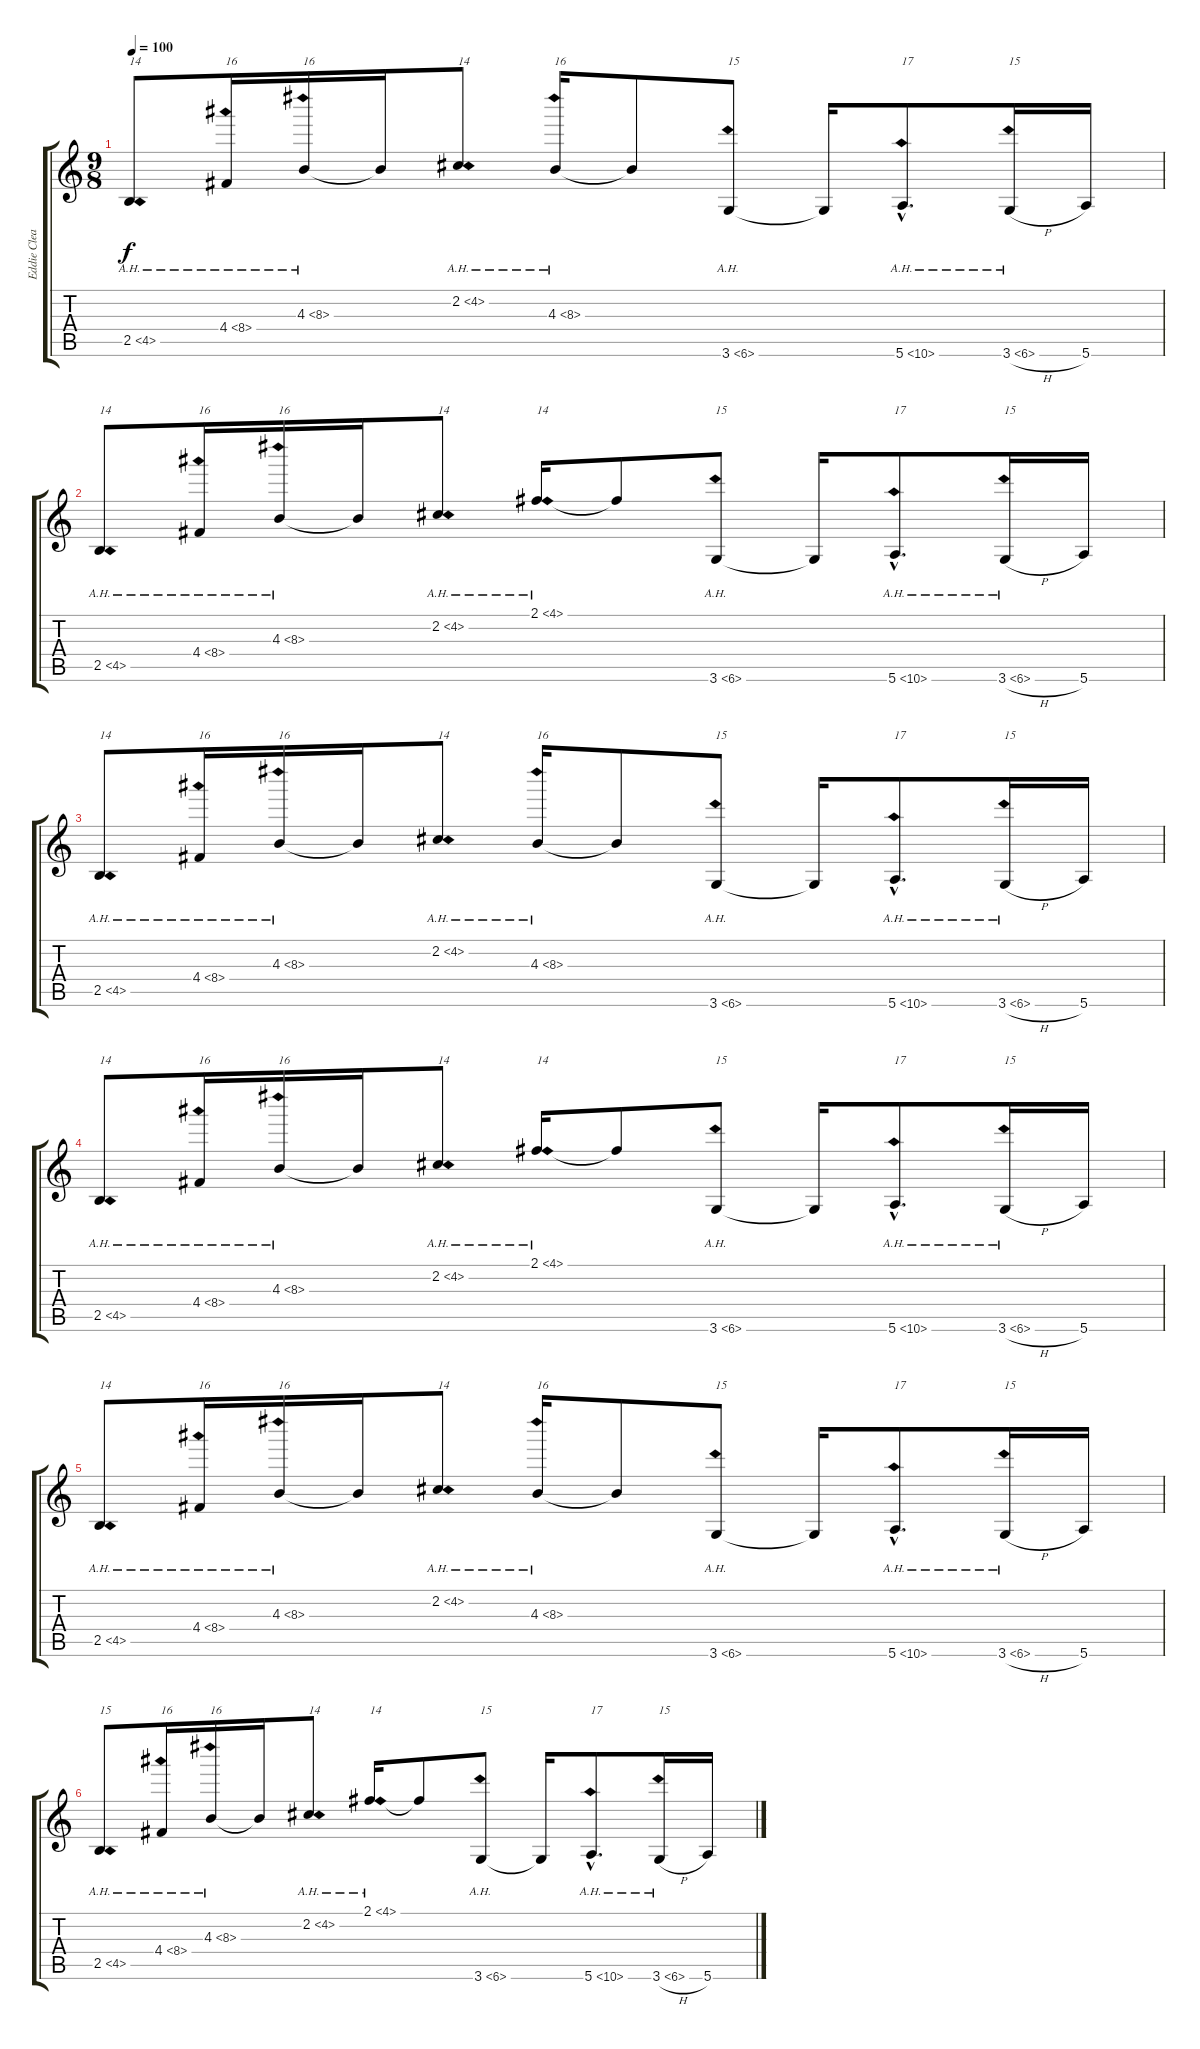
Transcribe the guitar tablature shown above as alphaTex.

\track ("Eddie Clean" "Eddie Clea") {instrument electricguitarclean}
\staff {score tabs}
\tuning (E4 B3 G3 D3 A2 E2) {hide}
\ts (9 8)
\tempo 100
\clef g2
\ks c
2.5{ah 2}.8{txt "14" dy f} 4.4{ah 4}.16{txt "16"} 4.3{ah 4}.16{txt "16"} 4.3{t}.16 2.2{ah 2}.8{txt "14"} 4.3{ah 4}.16{txt "16"} 4.3{t}.8 3.6{ah 3}.8{txt "15"} 3.6{t}.16 5.6{ah 5 hac}.8{d txt "17"} 3.6{ah 3 h}.16{txt "15"} 5.6.16 |
2.5{ah 2}.8{txt "14"} 4.4{ah 4}.16{txt "16"} 4.3{ah 4}.16{txt "16"} 4.3{t}.16 2.2{ah 2}.8{txt "14"} 2.1{ah 2}.16{txt "14"} 2.1{t}.8 3.6{ah 3}.8{txt "15"} 3.6{t}.16 5.6{ah 5 hac}.8{d txt "17"} 3.6{ah 3 h}.16{txt "15"} 5.6.16 |
2.5{ah 2}.8{txt "14"} 4.4{ah 4}.16{txt "16"} 4.3{ah 4}.16{txt "16"} 4.3{t}.16 2.2{ah 2}.8{txt "14"} 4.3{ah 4}.16{txt "16"} 4.3{t}.8 3.6{ah 3}.8{txt "15"} 3.6{t}.16 5.6{ah 5 hac}.8{d txt "17"} 3.6{ah 3 h}.16{txt "15"} 5.6.16 |
2.5{ah 2}.8{txt "14"} 4.4{ah 4}.16{txt "16"} 4.3{ah 4}.16{txt "16"} 4.3{t}.16 2.2{ah 2}.8{txt "14"} 2.1{ah 2}.16{txt "14"} 2.1{t}.8 3.6{ah 3}.8{txt "15"} 3.6{t}.16 5.6{ah 5 hac}.8{d txt "17"} 3.6{ah 3 h}.16{txt "15"} 5.6.16 |
2.5{ah 2}.8{txt "14"} 4.4{ah 4}.16{txt "16"} 4.3{ah 4}.16{txt "16"} 4.3{t}.16 2.2{ah 2}.8{txt "14"} 4.3{ah 4}.16{txt "16"} 4.3{t}.8 3.6{ah 3}.8{txt "15"} 3.6{t}.16 5.6{ah 5 hac}.8{d txt "17"} 3.6{ah 3 h}.16{txt "15"} 5.6.16 |
2.5{ah 2}.8{txt "15"} 4.4{ah 4}.16{txt "16"} 4.3{ah 4}.16{txt "16"} 4.3{t}.16 2.2{ah 2}.8{txt "14"} 2.1{ah 2}.16{txt "14"} 2.1{t}.8 3.6{ah 3}.8{txt "15"} 3.6{t}.16 5.6{ah 5 hac}.8{d txt "17"} 3.6{ah 3 h}.16{txt "15"} 5.6.16
